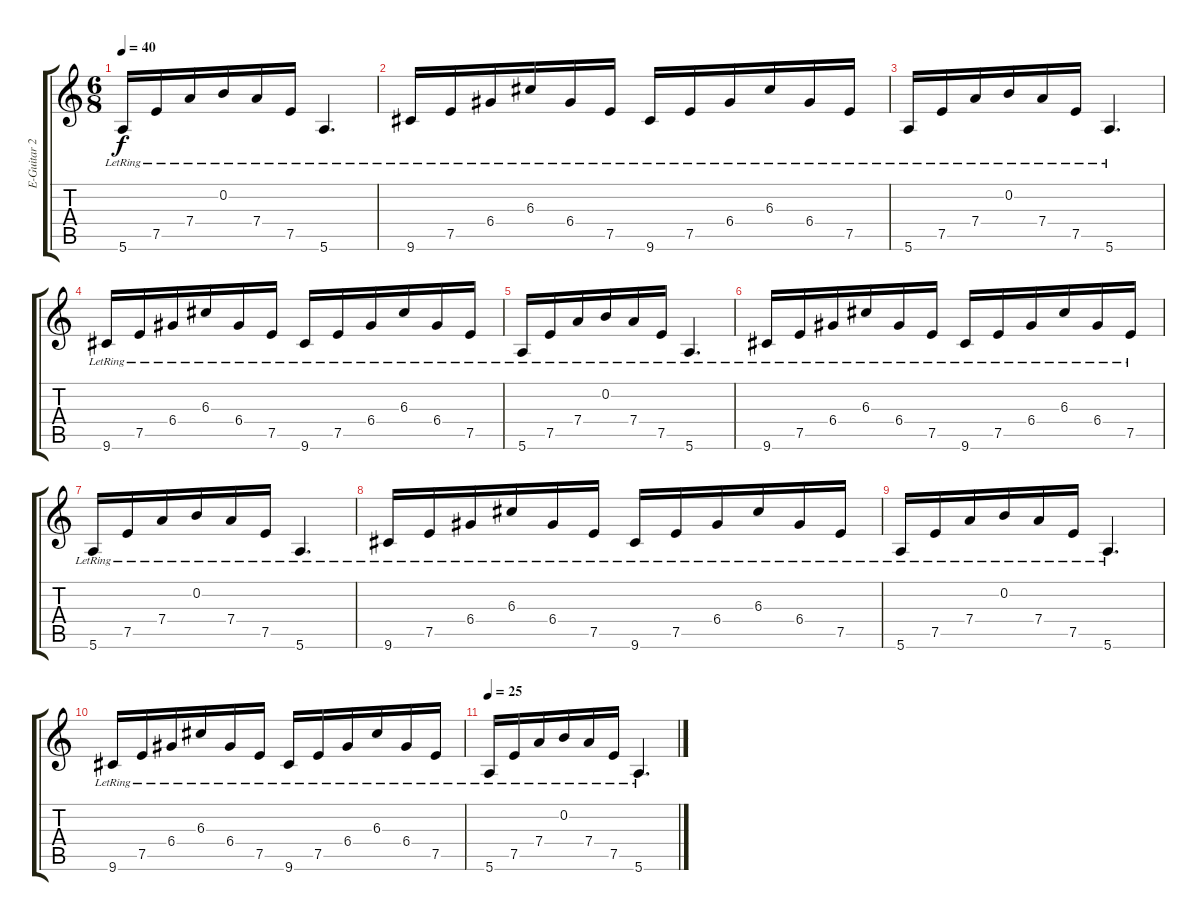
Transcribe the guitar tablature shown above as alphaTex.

\track ("E-Guitar 2" "E-Guitar 2") {instrument distortionguitar}
\staff {score tabs}
\tuning (E4 B3 G3 D3 A2 E2) {hide}
\ts (6 8)
\tempo 40
\clef g2
\ks c
5.6{lr}.16{dy f} 7.5{lr}.16 7.4{lr}.16 0.2{lr}.16 7.4{lr}.16 7.5{lr}.16 5.6{lr}.4{d} |
9.6{lr}.16 7.5{lr}.16 6.4{lr}.16 6.3{lr}.16 6.4{lr}.16 7.5{lr}.16 9.6{lr}.16 7.5{lr}.16 6.4{lr}.16 6.3{lr}.16 6.4{lr}.16 7.5{lr}.16 |
5.6{lr}.16 7.5{lr}.16 7.4{lr}.16 0.2{lr}.16 7.4{lr}.16 7.5{lr}.16 5.6{lr}.4{d} |
9.6{lr}.16 7.5{lr}.16 6.4{lr}.16 6.3{lr}.16 6.4{lr}.16 7.5{lr}.16 9.6{lr}.16 7.5{lr}.16 6.4{lr}.16 6.3{lr}.16 6.4{lr}.16 7.5{lr}.16 |
5.6{lr}.16 7.5{lr}.16 7.4{lr}.16 0.2{lr}.16 7.4{lr}.16 7.5{lr}.16 5.6{lr}.4{d} |
9.6{lr}.16 7.5{lr}.16 6.4{lr}.16 6.3{lr}.16 6.4{lr}.16 7.5{lr}.16 9.6{lr}.16 7.5{lr}.16 6.4{lr}.16 6.3{lr}.16 6.4{lr}.16 7.5{lr}.16 |
5.6{lr}.16 7.5{lr}.16 7.4{lr}.16 0.2{lr}.16 7.4{lr}.16 7.5{lr}.16 5.6{lr}.4{d} |
9.6{lr}.16 7.5{lr}.16 6.4{lr}.16 6.3{lr}.16 6.4{lr}.16 7.5{lr}.16 9.6{lr}.16 7.5{lr}.16 6.4{lr}.16 6.3{lr}.16 6.4{lr}.16 7.5{lr}.16 |
5.6{lr}.16 7.5{lr}.16 7.4{lr}.16 0.2{lr}.16 7.4{lr}.16 7.5{lr}.16 5.6{lr}.4{d} |
9.6{lr}.16 7.5{lr}.16 6.4{lr}.16 6.3{lr}.16 6.4{lr}.16 7.5{lr}.16 9.6{lr}.16 7.5{lr}.16 6.4{lr}.16 6.3{lr}.16 6.4{lr}.16 7.5{lr}.16 |
\tempo 25
5.6{lr}.16 7.5{lr}.16 7.4{lr}.16 0.2{lr}.16 7.4{lr}.16 7.5{lr}.16 5.6{lr}.4{d}
